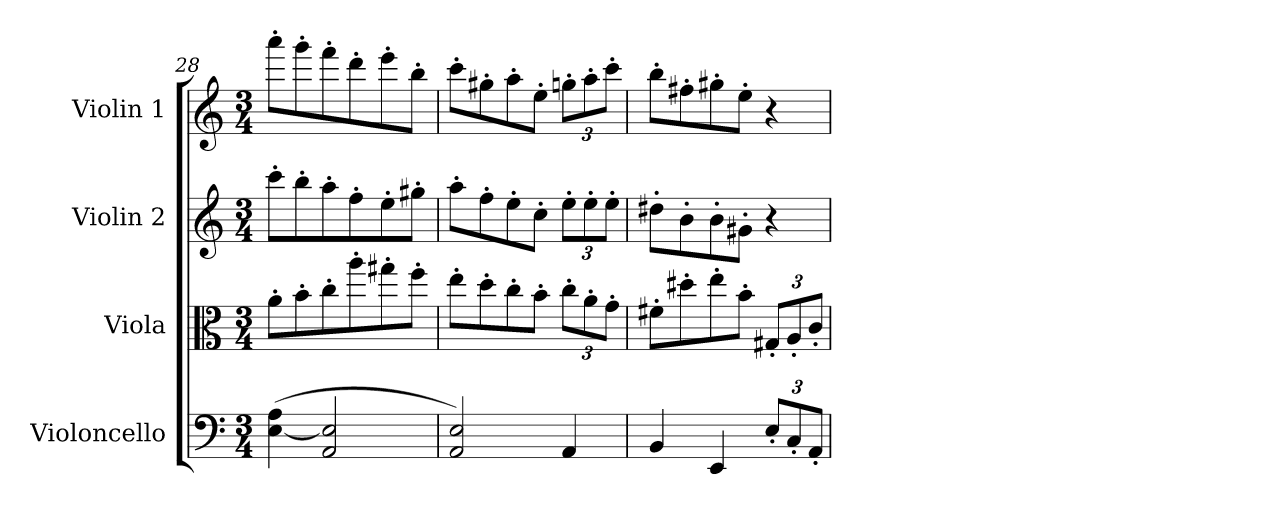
**kern	**kern	**kern	**kern
*part4	*part3	*part2	*part1
*staff4	*staff3	*staff2	*staff1
*I"Violoncello	*I"Viola	*I"Violin 2	*I"Violin 1
*I'Vc	*I'Vla	*I'Vln	*I'Vln
*clefF4	*clefC3	*clefG2	*clefG2
*k[]	*k[]	*k[]	*k[]
*M3/4	*M3/4	*M3/4	*M3/4
=28	=28	=28	=28
([4E\ 4A\	8a'\L	8ccc'\L	8aaa'\L
.	8b'\	8bb'\	8ggg'\
2AA/ 2E/]	8cc'\	8aa'\	8fff'\
.	8aa'\	8ff'\	8ddd'\
.	8gg#X'\	8ee'\	8eee'\
.	8ff'\J	8gg#X'\J	8bb'\J
=29	=29	=29	=29
2AA/ 2E/)	8ee'\L	8aa'\L	8ccc'\L
.	8dd'\	8ff'\	8gg#X'\
.	8cc'\	8ee'\	8aa'\
.	8b'\J	8cc'\J	8ee'\J
*	*Xbrackettup	*Xbrackettup	*Xbrackettup
4AA/	12cc'\L	12ee'\L	12ggn'\L
.	12a'\	12ee'\	12aa'\
.	12g'\J	12ee'\J	12ccc'\J
=30	=30	=30	=30
4BB/	8f#X'\L	8dd#X'\L	8bb'\L
.	8dd#X'\	8b'\	8ff#X'\
4EE/	8ee'\	8b'\	8gg#X'\
.	8b'\J	8g#X'\J	8ee'\J
*Xbrackettup	*	*	*
12E'/L	12G#X'/L	4r	4r
12C'/	12A'/	.	.
12AA'/J	12c'/J	.	.
=	=	=	=
*-	*-	*-	*-
